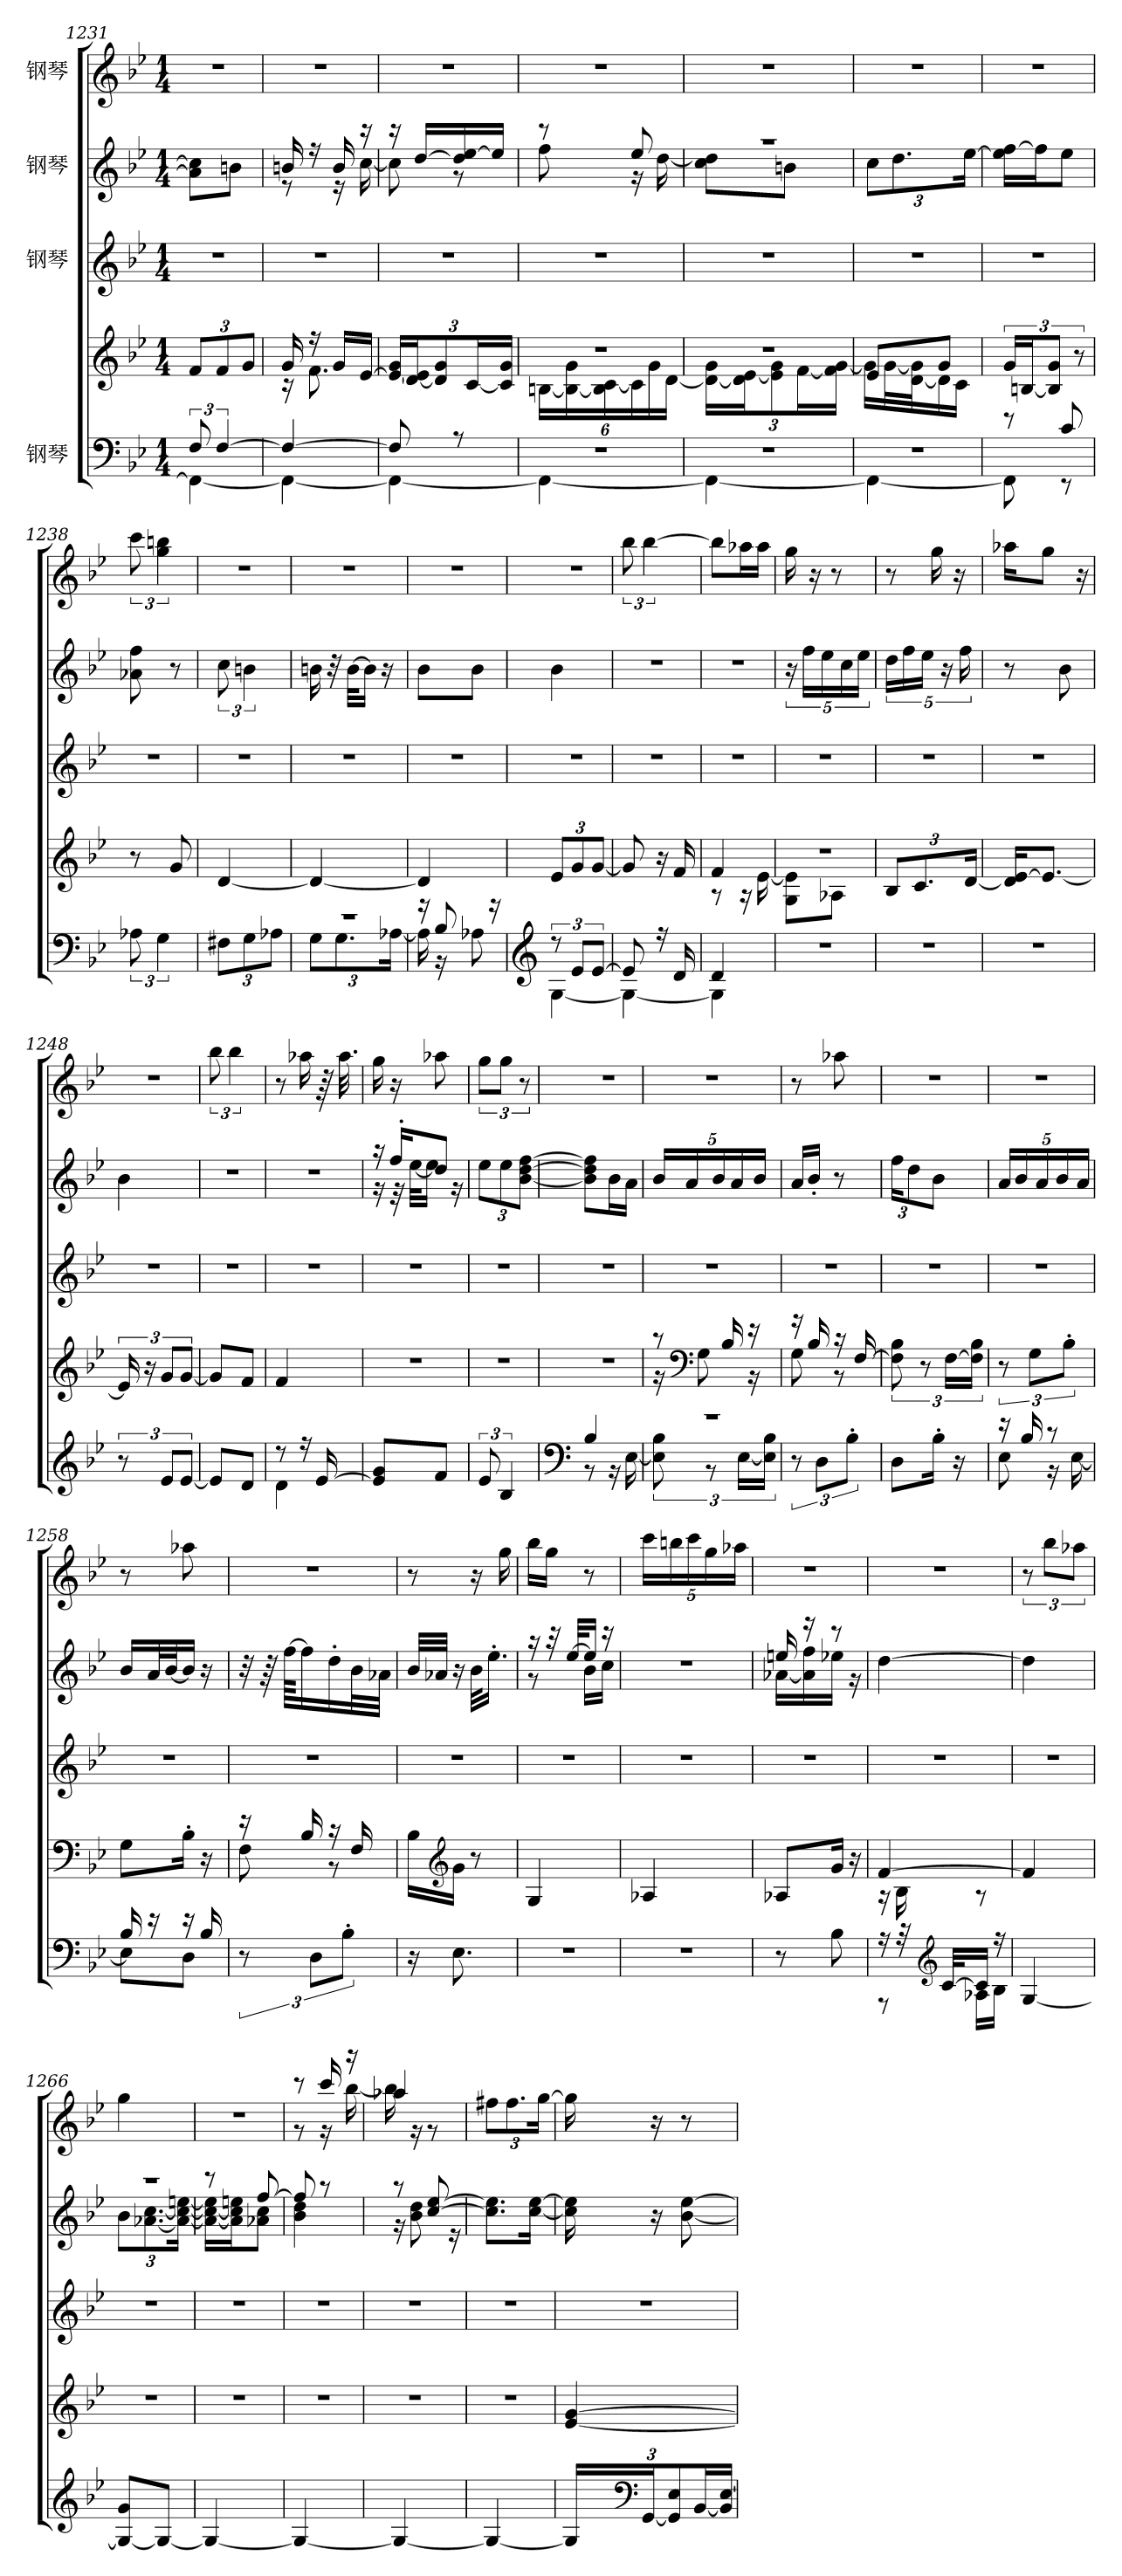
**kern	**kern	**kern	**kern	**kern
*part4	*part4	*part3	*part2	*part1
*staff5	*staff4	*staff3	*staff2	*staff1
*I"钢琴	*	*I"钢琴	*I"钢琴	*I"钢琴
*clefF4	*clefG2	*clefG2	*clefG2	*clefG2
*k[b-e-]	*k[b-e-]	*k[b-e-]	*k[b-e-]	*k[b-e-]
*M1/4	*M1/4	*M1/4	*M1/4	*M1/4
=1231	=1231	=1231	=1231	=1231
*^	*	*	*	*
*	*	*Xbrackettup	*	*	*
12F/	4FF\_	12f/L	4r	8a-\] 8cc\]L	4r
[6F/	.	12f/	.	.	.
.	.	.	.	8bn\J	.
.	.	12g/J	.	.	.
=1232	=1232	=1232	=1232	=1232	=1232
*	*	*^	*	*^	*
4F/_	4FF\_	16g/	16r	4r	16bn/	8r	4r
.	.	16r	8.f\	.	16r	.	.
.	.	16g/LL	.	.	16b/	16r	.
.	.	[16e-/JJ	.	.	16r	[16cc\	.
*	*	*v	*v	*	*	*	*
=1233	=1233	=1233	=1233	=1233	=1233	=1233
8F/]	4FF\_	24e-/_ 24g/LL	4r	16r	8cc\]	4r
.	.	[24d/ 24e-/]J	.	.	.	.
.	.	.	.	[16dd/LL	.	.
.	.	12d/] 12g/	.	.	.	.
8r	.	.	.	16dd/] [16ee-/	8r	.
.	.	[24c/L	.	.	.	.
.	.	.	.	16ee-/JJ]	.	.
.	.	24c/] 24g/JJ	.	.	.	.
!!LO:PB:g=z
=1234	=1234	=1234	=1234	=1234	=1234	=1234
*	*	*^	*	*	*	*
4r	4FF\_	4r	[24Bn\LL	4r	8r	8ff\	4r
.	.	.	24B\_ 24g\	.	.	.	.
.	.	.	24B\] [24c\	.	.	.	.
.	.	.	24c\]	.	8ee-/	16r	.
.	.	.	24g\	.	.	.	.
.	.	.	.	.	.	[16dd\	.
.	.	.	[24d\JJ	.	.	.	.
=1235	=1235	=1235	=1235	=1235	=1235	=1235	=1235
4r	4FF\_	4r	24d\_ 24g\LL	4r	4r	8cc\ 8dd\]L	4r
.	.	.	24d\] [24e-\J	.	.	.	.
.	.	.	12e-\] 12g\	.	.	.	.
.	.	.	.	.	.	8bn\J	.
.	.	.	[24f\L	.	.	.	.
.	.	.	24f\] [24g\JJ	.	.	.	.
*	*	*	*	*	*v	*v	*
=1236	=1236	=1236	=1236	=1236	=1236	=1236
*	*	*	*	*	*Xbrackettup	*
4r	4FF\_	8e-/L	16g\LL]	4r	12cc\L	4r
.	.	.	[32g\L	.	.	.
.	.	.	.	.	12.dd\	.
.	.	.	[32d\ 32g\]J	.	.	.
.	.	8g/J	16d\]	.	.	.
.	.	.	16c\JJ	.	.	.
.	.	.	.	.	[24ee-\Jk	.
*	*	*v	*v	*	*	*
=1237	=1237	=1237	=1237	=1237	=1237
*	*	*brackettup	*	*	*
8r	8FF\]	24g/LL	4r	16ee-\] [16ff\LL	4r
.	.	[24Bn/J	.	.	.
.	.	.	.	16ff\J]	.
.	.	12B/] 12g/J	.	.	.
8c/	8r	.	.	8ee-\J	.
.	.	12r	.	.	.
*v	*v	*	*	*	*
=1238	=1238	=1238	=1238	=1238
12A-X\	8r	4r	8a-X\ 8ff\	12ccc\
6G\	.	.	.	6gg\ 6bbn\
.	8g/	.	8r	.
!!LO:LB:g=z
=1239	=1239	=1239	=1239	=1239
*Xbrackettup	*	*	*brackettup	*
12F#X\L	[4d/	4r	12cc\	4r
12G\	.	.	6bn\	.
12A-X\J	.	.	.	.
=1240	=1240	=1240	=1240	=1240
*^	*	*	*	*
4r	12G\L	4d/_	4r	16bn\	4r
.	.	.	.	32r	.
.	12.G\	.	.	.	.
.	.	.	.	[32b\KLL	.
.	.	.	.	16b\JJ]	.
.	.	.	.	16r	.
.	[24A-X\Jk	.	.	.	.
=1241	=1241	=1241	=1241	=1241	=1241
16r	16A-\]	4d/]	4r	8b-\L	4r
8B-/	16r	.	.	.	.
.	8A-X\	.	.	8b-\J	.
16r	.	.	.	.	.
=1242	=1242	=1242	=1242	=1242	=1242
*clefG2	*	*	*	*	*
*brackettup	*	*Xbrackettup	*	*	*
12r	[4G\	12e-/L	4r	4b-\	4r
12e-/L	.	12g/	.	.	.
[12e-/J	.	[12g/J	.	.	.
=1243	=1243	=1243	=1243	=1243	=1243
8e-/]	4G\_	8g/]	4r	4r	12bb-\
.	.	.	.	.	[6bb-\
16r	.	16r	.	.	.
16d/	.	16f/	.	.	.
=1244	=1244	=1244	=1244	=1244	=1244
*	*	*^	*	*	*
4d/	4G\]	4f/	8r	4r	4r	8bb-\L]
.	.	.	16r	.	.	16aa-X\L
.	.	.	[16e-\	.	.	16aa-\JJ
*v	*v	*	*	*	*	*
=1245	=1245	=1245	=1245	=1245	=1245
4r	4r	8G\ 8e-\]L	4r	20r	16gg\
.	.	.	.	20ff\LL	.
.	.	.	.	.	16r
.	.	.	.	20ee-\	.
.	.	8A-X\J	.	.	8r
.	.	.	.	20cc\	.
.	.	.	.	20ee-\JJ	.
*	*v	*v	*	*	*
!!LO:PB:g=z
=1246	=1246	=1246	=1246	=1246
4r	12B-/L	4r	20dd\LL	8r
.	.	.	20ff\	.
.	12.c/	.	.	.
.	.	.	20ee-\JJ	.
.	.	.	.	16gg\
.	.	.	20r	.
.	.	.	.	16r
.	.	.	20ff\	.
.	[24d/Jk	.	.	.
=1247	=1247	=1247	=1247	=1247
4r	16d/] [16e-/KL	4r	8r	16aa-X\KL
.	8.e-/J_	.	.	8gg\J
.	.	.	8b-\	.
.	.	.	.	16r
=1248	=1248	=1248	=1248	=1248
*	*brackettup	*	*	*
12r	24e-/]	4r	4b-\	4r
.	24r	.	.	.
12e-/L	12g/L	.	.	.
[12e-/J	[12g/J	.	.	.
=1249	=1249	=1249	=1249	=1249
8e-/L]	8g/L]	4r	4r	12bb-\
.	.	.	.	6bb-\
8d/J	8f/J	.	.	.
=1250	=1250	=1250	=1250	=1250
*^	*	*	*	*
8r	4d\	4f/	4r	4r	8r
16r	.	.	.	.	16aa-X\
[16e-/	.	.	.	.	64r
.	.	.	.	.	32.aa-\
*v	*v	*	*	*	*
=1251	=1251	=1251	=1251	=1251
*	*	*	*^	*
8e-/] 8g/L	4r	4r	16r	16r	16gg\
.	.	.	16ff'/KL	32r	16r
.	.	.	.	[32ee-\KLL	.
8f/J	.	.	8dd/J	16ee-\JJ]	8aa-X\
.	.	.	.	16r	.
*	*	*	*v	*v	*
=1252	=1252	=1252	=1252	=1252
*	*	*	*Xbrackettup	*
12e-/	4r	4r	12ee-\L	12gg\L
6B-/	.	.	12ee-\	12gg\J
.	.	.	[12b-\ [12dd\ [12ff\J	12r
!!LO:LB:g=z
=1253	=1253	=1253	=1253	=1253
*clefF4	*	*	*	*
*^	*	*	*	*
4B-/	8r	4r	4r	8b-\] 8dd\] 8ff\]L	4r
.	16r	.	.	16b-\L	.
.	[16E-\	.	.	16a\JJ	.
=1254	=1254	=1254	=1254	=1254	=1254
*	*	*^	*	*	*
4r	12E-\] 12B-\	8r	16r	4r	20b-/LL	4r
.	.	.	.	.	20a/	.
*	*	*clefF4	*	*	*	*
.	.	.	8G\	.	.	.
.	12r	.	.	.	.	.
.	.	.	.	.	20b-/	.
.	.	16B-/	.	.	.	.
.	.	.	.	.	20a/	.
.	[24E-\LL	.	.	.	.	.
.	.	16r	16r	.	.	.
.	.	.	.	.	20b-/JJ	.
.	24E-\] 24B-\JJ	.	.	.	.	.
*v	*v	*	*	*	*	*
=1255	=1255	=1255	=1255	=1255	=1255
12r	16r	8G\	4r	16a/LL	8r
.	16B-/	.	.	16b-'/JJ	.
12D\L	.	.	.	.	.
.	16r	8r	.	8r	8aa-X\
12B-'\J	.	.	.	.	.
.	[16F/	.	.	.	.
*	*v	*v	*	*	*
=1256	=1256	=1256	=1256	=1256
8D\L	12F\] 12B-\	4r	24ff\KL	4r
.	.	.	12dd\	.
.	12r	.	.	.
16B-'\Jk	.	.	8b-\J	.
.	[24F\LL	.	.	.
16r	.	.	.	.
.	24F\] 24B-\JJ	.	.	.
=1257	=1257	=1257	=1257	=1257
*^	*	*	*	*
16r	8E-\	12r	4r	20a/LL	4r
.	.	.	.	20b-/	.
16B-/	.	.	.	.	.
.	.	12G\L	.	.	.
.	.	.	.	20a/	.
8r	16r	.	.	.	.
.	.	.	.	20b-/	.
.	.	12B-'\J	.	.	.
.	[16E-\	.	.	.	.
.	.	.	.	20a/JJ	.
=1258	=1258	=1258	=1258	=1258	=1258
16B-/	8E-\L]	8G\L	4r	16b-/LL	8r
16r	.	.	.	32a/L	.
.	.	.	.	[32b-/J	.
16r	8D\J	16B-'\Jk	.	16b-/JJ]	8aa-X\
16B-/	.	16r	.	16r	.
*v	*v	*	*	*	*
!!LO:PB:g=z
=1259	=1259	=1259	=1259	=1259
*	*^	*	*	*
12r	16r	8F\	4r	32r	4r
.	.	.	.	64r	.
.	.	.	.	[64ff\KKLL	.
.	16B-/	.	.	16ff\]	.
12D\L	.	.	.	.	.
.	16r	8r	.	16dd'\	.
12B-'\J	.	.	.	.	.
.	16F/	.	.	32b-\L	.
.	.	.	.	32a-X\JJJ	.
*	*v	*v	*	*	*
=1260	=1260	=1260	=1260	=1260
16r	16B-\LL	4r	32b-/LLL	8r
.	.	.	32a-X/JJJ	.
*	*clefG2	*	*	*
8.E-\	16g\JJ	.	16r	.
.	8r	.	32b-\KLL	16r
.	.	.	16.ee-'\JJ	.
.	.	.	.	16gg\
=1261	=1261	=1261	=1261	=1261
*	*	*	*^	*
4r	4G/	4r	16r	8r	16bb-\LL
.	.	.	32r	.	16gg\JJ
.	.	.	[32ee-/KLL	.	.
.	.	.	16ee-/JJ]	16b-\LL	8r
.	.	.	16r	16cc\JJ	.
*	*	*	*v	*v	*
=1262	=1262	=1262	=1262	=1262
*	*	*	*	*Xbrackettup
4r	4A-X/	4r	4r	20ccc\LL
.	.	.	.	20bbn\
.	.	.	.	20ccc\
.	.	.	.	20gg\
.	.	.	.	20aa-X\JJ
=1263	=1263	=1263	=1263	=1263
*	*	*	*^	*
8r	8A-X/L	4r	16een/	[16a-X\LL	4r
.	.	.	16r	16a-\] 16ff\	.
8B-\	16g/Jk	.	8r	16ee-X\JJ	.
.	16r	.	.	16r	.
*	*	*	*v	*v	*
!!LO:LB:g=z
=1264	=1264	=1264	=1264	=1264
*^	*^	*	*	*
16r	8r	[4f/	16r	4r	[4dd\	4r
32r	.	.	16B-\	.	.	.
*clefG2	*	*	*	*	*	*
[32c/KLL	.	.	.	.	.	.
16c/JJ]	16A-X\LL	.	8r	.	.	.
16r	16B-\JJ	.	.	.	.	.
*v	*v	*	*	*	*	*
*	*v	*v	*	*	*
=1265	=1265	=1265	=1265	=1265
*	*	*	*	*brackettup
[4G/	4f/]	4r	4dd\]	12r
.	.	.	.	12bb-\L
.	.	.	.	12aa-X\J
=1266	=1266	=1266	=1266	=1266
*	*	*	*^	*
8G/_ 8g/L	4r	4r	4r	12b-\L	4gg\
.	.	.	.	[12.a-X\ [12.cc\	.
8G/J_	.	.	.	.	.
.	.	.	.	24a-\_ 24cc\_ [24een\Jk	.
=1267	=1267	=1267	=1267	=1267	=1267
4G/_	4r	4r	8r	16a-\_ 16cc\_ 16ee\]LL	4r
.	.	.	.	16a-\] 16cc\] 16een\J	.
.	.	.	[8ff/	8a-X\ 8cc\J	.
=1268	=1268	=1268	=1268	=1268	=1268
*	*	*	*	*	*^
4G/_	4r	4r	8ff/]	4b-\ 4dd\	8r	8r
.	.	.	8r	.	16ccc/	16r
.	.	.	.	.	16r	[16bb-\
=1269	=1269	=1269	=1269	=1269	=1269	=1269
4G/_	4r	4r	8r	16r	4aa-X/	16bb-\]
.	.	.	.	8b-\ 8dd\	.	16r
.	.	.	[8cc/ [8ee-/	.	.	8r
.	.	.	.	16r	.	.
*	*	*	*v	*v	*	*
*	*	*	*	*v	*v
!!LO:PB:g=z
=1270	=1270	=1270	=1270	=1270
*	*	*	*	*Xbrackettup
4G/_	4r	4r	8.cc\] 8.ee-\]L	12ff#X\L
.	.	.	.	12.ff#\
.	.	.	[16cc\ [16ee-\Jk	.
.	.	.	.	[24gg\Jk
=1271	=1271	=1271	=1271	=1271
*Xbrackettup	*	*	*	*
24G/LL]	[4e-/ [4g/	4r	16cc\] 16ee-\]	16gg\]
*clefF4	*	*	*	*
[24GG/J	.	.	.	.
.	.	.	16r	16r
12GG/] 12E-/	.	.	.	.
.	.	.	[8b-\ [8ee-\	8r
[24BB-/L	.	.	.	.
24BB-/] [24E-/JJ	.	.	.	.
=	=	=	=	=
*-	*-	*-	*-	*-
